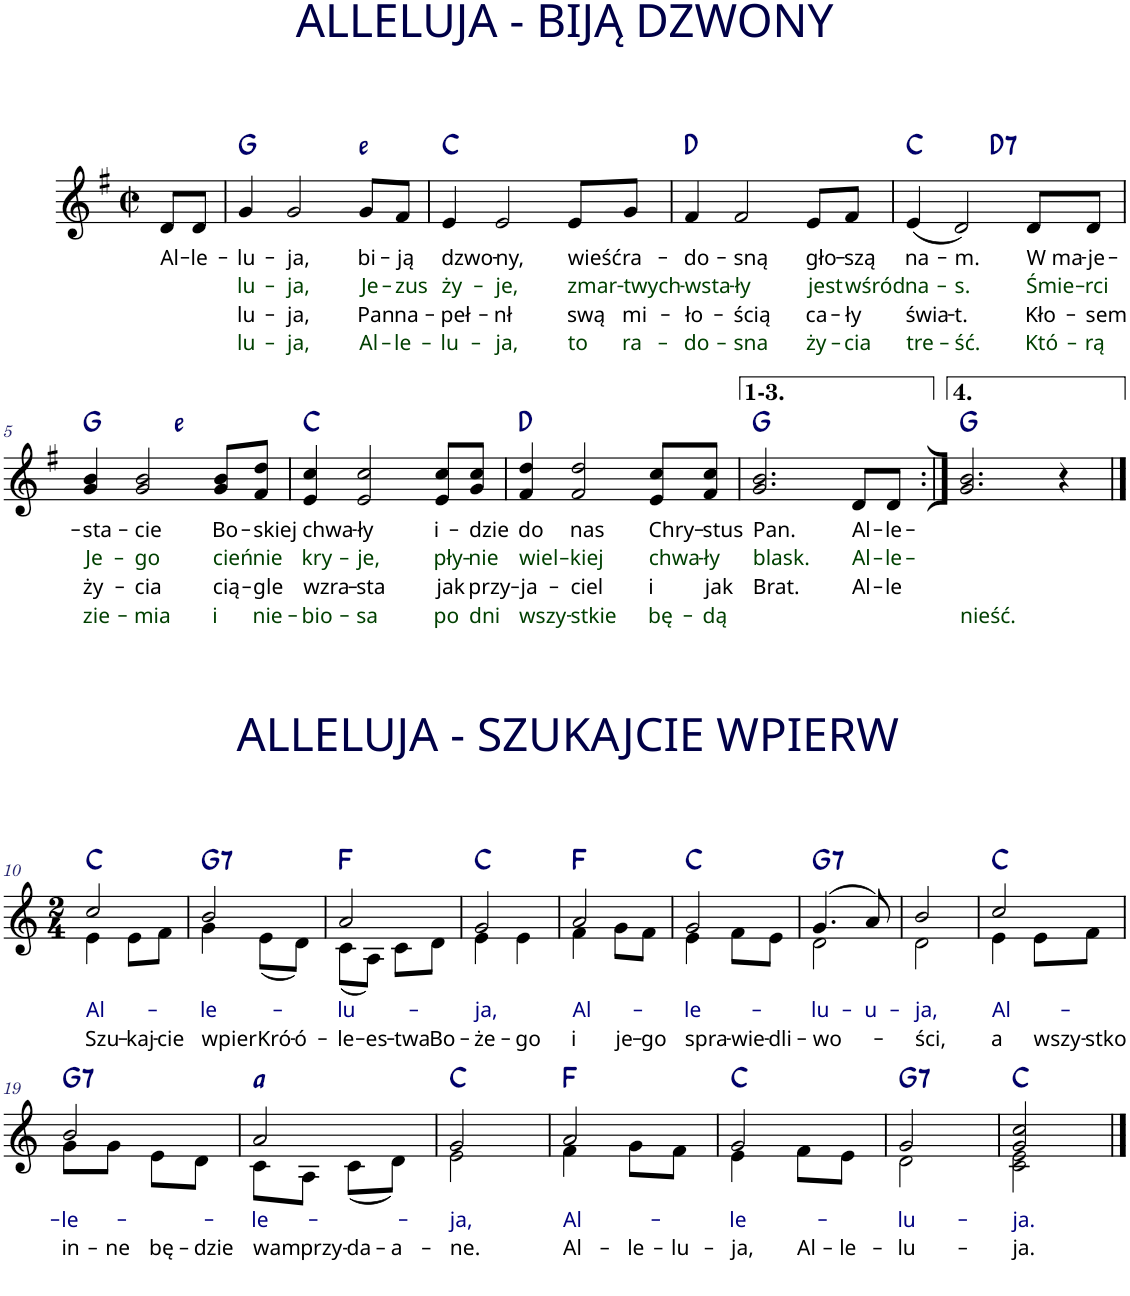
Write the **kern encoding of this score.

**kern	**text	**text	**text	**text	**harte
*part1	*part1	*part1	*part1	*part1	*part1
*staff1	*staff1	*staff1	*staff1	*staff1	*
*I"Kazoo	*	*	*	*	*
*I'Kaz.	*	*	*	*	*
*clefG2	*	*	*	*	*
*k[f#]	*	*	*	*	*
*M2/2	*	*	*	*	*
*met(c|)	*	*	*	*	*
=	=	=	=	=	=
!	!LO:LY:b	!	!	!	!
8d/L	Al-	.	.	.	.
!	!LO:LY:b	!	!	!	!
8d/J	-le-	.	.	.	.
=1	=1	=1	=1	=1	=1
!	!LO:LY:b	!LO:LY:b:color=#003F00	!LO:LY:b	!LO:LY:b:color=#003F00	!
4g/	-lu-	lu-	lu-	lu-	G:maj
!	!LO:LY:b	!LO:LY:b:color=#003F00	!LO:LY:b	!LO:LY:b:color=#003F00	!
2g/	-ja,	-ja,	-ja,	-ja,	.
!	!LO:LY:b	!LO:LY:b:color=#003F00	!LO:LY:b	!LO:LY:b:color=#003F00	!
8g/L	bi-	Je-	Pan	Al-	E:min
!	!LO:LY:b	!LO:LY:b:color=#003F00	!LO:LY:b	!LO:LY:b:color=#003F00	!
8f#/J	-ją	-zus	na-	-le-	.
=2	=2	=2	=2	=2	=2
!	!LO:LY:b	!LO:LY:b:color=#003F00	!LO:LY:b	!LO:LY:b:color=#003F00	!
4e/	dzwo-	ży-	-peł-	-lu-	C:maj
!	!LO:LY:b	!LO:LY:b:color=#003F00	!LO:LY:b	!LO:LY:b:color=#003F00	!
2e/	-ny,	-je,	-nł	-ja,	.
!	!LO:LY:b	!LO:LY:b:color=#003F00	!LO:LY:b	!LO:LY:b:color=#003F00	!
8e/L	wieść	zmar-	swą	to	.
!	!LO:LY:b	!LO:LY:b:color=#003F00	!LO:LY:b	!LO:LY:b:color=#003F00	!
8g/J	ra-	-twych-	mi-	ra-	.
=3	=3	=3	=3	=3	=3
!	!LO:LY:b	!LO:LY:b:color=#003F00	!LO:LY:b	!LO:LY:b:color=#003F00	!
4f#/	-do-	-wsta-	-ło-	-do-	D:maj
!	!LO:LY:b	!LO:LY:b:color=#003F00	!LO:LY:b	!LO:LY:b:color=#003F00	!
2f#/	-sną	-ły	-ścią	-sna	.
!	!LO:LY:b	!LO:LY:b:color=#003F00	!LO:LY:b	!LO:LY:b:color=#003F00	!
8e/L	gło-	jest	ca-	ży-	.
!	!LO:LY:b	!LO:LY:b:color=#003F00	!LO:LY:b	!LO:LY:b:color=#003F00	!
8f#/J	-szą	wśród	-ły	-cia	.
=4	=4	=4	=4	=4	=4
!	!LO:LY:b	!LO:LY:b:color=#003F00	!LO:LY:b	!LO:LY:b:color=#003F00	!
*^	*	*	*	*	*
(4e/	2ryy	na-	na-	świa-	tre-	C:maj
!	!	!LO:LY:b	!LO:LY:b:color=#003F00	!LO:LY:b	!LO:LY:b:color=#003F00	!
2d/)	.	-m.	-s.	-t.	-ść.	.
!	!	!	!	!	!	!LO:H:kt=7
.	2ryy	.	.	.	.	D:7
!	!	!LO:LY:b	!LO:LY:b:color=#003F00	!LO:LY:b	!LO:LY:b:color=#003F00	!
8d/L	.	W ma-	Śmie-	Kło-	Któ-	.
!	!	!LO:LY:b	!LO:LY:b:color=#003F00	!LO:LY:b	!LO:LY:b:color=#003F00	!
8d/J	.	-je-	-rci	-sem	-rą	.
!!LO:LB:g=z	!!
=5	=5	=5	=5	=5	=5	=5
!	!	!LO:LY:b	!LO:LY:b:color=#003F00	!LO:LY:b	!LO:LY:b:color=#003F00	!
4g/ 4b/	2ryy	-sta-	Je-	ży-	zie-	G:maj
!	!	!LO:LY:b	!LO:LY:b:color=#003F00	!LO:LY:b	!LO:LY:b:color=#003F00	!
2g/ 2b/	.	-cie	-go	-cia	-mia	.
.	2ryy	.	.	.	.	E:min
!	!	!LO:LY:b	!LO:LY:b:color=#003F00	!LO:LY:b	!LO:LY:b:color=#003F00	!
8g/ 8b/L	.	Bo-	cień	cią-	i	.
!	!	!LO:LY:b	!LO:LY:b:color=#003F00	!LO:LY:b	!LO:LY:b:color=#003F00	!
8f#/ 8dd/J	.	-skiej	nie	-gle	nie-	.
=6	=6	=6	=6	=6	=6	=6
!	!	!LO:LY:b	!LO:LY:b:color=#003F00	!LO:LY:b	!LO:LY:b:color=#003F00	!
*v	*v	*	*	*	*	*
4e/ 4cc/	chwa-	kry-	wzra-	-bio-	C:maj
!	!LO:LY:b	!LO:LY:b:color=#003F00	!LO:LY:b	!LO:LY:b:color=#003F00	!
2e/ 2cc/	-ły	-je,	-sta	-sa	.
!	!LO:LY:b	!LO:LY:b:color=#003F00	!LO:LY:b	!LO:LY:b:color=#003F00	!
8e/ 8cc/L	i-	pły-	jak	po	.
!	!LO:LY:b	!LO:LY:b:color=#003F00	!LO:LY:b	!LO:LY:b:color=#003F00	!
8g/ 8cc/J	-dzie	-nie	przy-	dni	.
=7	=7	=7	=7	=7	=7
!	!LO:LY:b	!LO:LY:b:color=#003F00	!LO:LY:b	!LO:LY:b:color=#003F00	!
4f#/ 4dd/	do	wiel-	-ja-	wszy-	D:maj
!	!LO:LY:b	!LO:LY:b:color=#003F00	!LO:LY:b	!LO:LY:b:color=#003F00	!
2f#/ 2dd/	nas	-kiej	-ciel	-stkie	.
!	!LO:LY:b	!LO:LY:b:color=#003F00	!LO:LY:b	!LO:LY:b:color=#003F00	!
8e/ 8cc/L	Chry-	chwa-	i	bę-	.
!	!LO:LY:b	!LO:LY:b:color=#003F00	!LO:LY:b	!LO:LY:b:color=#003F00	!
8f#/ 8cc/J	-stus	-ły	jak	-dą	.
=8	=8	=8	=8	=8	=8
!	!LO:LY:b	!LO:LY:b:color=#003F00	!LO:LY:b	!	!
2.g/ 2.b/	Pan.	blask.	Brat.	.	G:maj
!	!LO:LY:b	!LO:LY:b:color=#003F00	!LO:LY:b	!	!
8d/L	Al-	Al-	Al-	.	.
!	!LO:LY:b	!LO:LY:b:color=#003F00	!LO:LY:b	!	!
8d/J	-le-	-le-	-le	.	.
=9:|!	=9:|!	=9:|!	=9:|!	=9:|!	=9:|!
!	!	!	!	!LO:LY:b:color=#003F00	!
2.g/ 2.b/	.	.	.	nieść.	G:maj
4r	.	.	.	.	.
!!LO:LB:g=z
==10	==10	==10	==10	==10	==10
*k[]	*	*	*	*	*
*M2/4	*	*	*	*	*
!	!	!LO:LY:b:color=#00007F	!	!	!
*^	*	*	*	*	*
!	!	!	!	!LO:LY:b	!	!
2cc/	4e\	.	.	Szu-	.	C:maj
!	!	!	!	!LO:LY:b	!	!
.	8e\L	.	.	-kaj-	.	.
!	!	!	!	!LO:LY:b	!	!
.	8f\J	.	.	-cie	.	.
=11	=11	=11	=11	=11	=11	=11
!	!	!	!LO:LY:b:color=#00007F	!	!	!
!	!	!	!	!LO:LY:b	!	!LO:H:kt=7
2b/	4g\	.	.	wpier	.	G:7
!	!	!	!	!LO:LY:b	!	!
.	(8e\L	.	.	Kró-	.	.
!	!	!	!	!LO:LY:b	!	!
.	8d\J)	.	.	-ó-	.	.
=12	=12	=12	=12	=12	=12	=12
!	!	!	!LO:LY:b:color=#00007F	!	!	!
!	!	!	!	!LO:LY:b	!	!
2a/	(8c\L	.	.	-le-	.	F:maj
!	!	!	!	!LO:LY:b	!	!
.	8A\J)	.	.	-es-	.	.
!	!	!	!	!LO:LY:b	!	!
.	8c\L	.	.	-twa	.	.
!	!	!	!	!LO:LY:b	!	!
.	8d\J	.	.	Bo-	.	.
=13	=13	=13	=13	=13	=13	=13
!	!	!	!LO:LY:b:color=#00007F	!	!	!
!	!	!	!	!LO:LY:b	!	!
2g/	4e\	.	.	-że-	.	C:maj
!	!	!	!	!LO:LY:b	!LO:LY:b:color=#00007F	!
.	4e\	.	.	-go	...	.
=14	=14	=14	=14	=14	=14	=14
!	!	!	!LO:LY:b:color=#00007F	!	!	!
!	!	!	!	!LO:LY:b	!	!
2a/	4f\	.	.	i	.	F:maj
!	!	!	!	!LO:LY:b	!	!
.	8g\L	.	.	je-	.	.
!	!	!	!	!LO:LY:b	!	!
.	8f\J	.	.	-go	.	.
=15	=15	=15	=15	=15	=15	=15
!	!	!	!LO:LY:b:color=#00007F	!	!	!
!	!	!	!	!LO:LY:b	!	!
2g/	4e\	.	.	spra-	.	C:maj
!	!	!	!	!LO:LY:b	!	!
.	8f\L	.	.	-wie-	.	.
!	!	!	!	!LO:LY:b	!	!
.	8e\J	.	.	-dli-	.	.
=16	=16	=16	=16	=16	=16	=16
!	!	!	!LO:LY:b:color=#00007F	!	!	!
!	!	!	!	!LO:LY:b	!	!LO:H:kt=7
(4.g/	2d\	.	.	-wo-	.	G:7
!	!	!	!LO:LY:b:color=#00007F	!	!	!
8a/)	.	.	-u-	.	.	.
=17	=17	=17	=17	=17	=17	=17
!	!	!	!LO:LY:b:color=#00007F	!	!	!
!	!	!	!	!LO:LY:b	!	!
2b/	2d\	.	.	-ści,	.	.
=18	=18	=18	=18	=18	=18	=18
!	!	!	!LO:LY:b:color=#00007F	!	!	!
!	!	!	!	!LO:LY:b	!	!
2cc/	4e\	.	.	a	.	C:maj
!	!	!	!	!LO:LY:b	!	!
.	8e\L	.	.	wszy-	.	.
!	!	!	!	!LO:LY:b	!	!
.	8f\J	.	.	-stko	.	.
!!LO:LB:g=z	!!
=19	=19	=19	=19	=19	=19	=19
!	!	!	!LO:LY:b:color=#00007F	!	!	!
!	!	!	!	!LO:LY:b	!	!LO:H:kt=7
2b/	8g\L	.	.	in-	.	G:7
!	!	!	!	!LO:LY:b	!	!
.	8g\J	.	.	-ne	.	.
!	!	!	!	!LO:LY:b	!	!
.	8e\L	.	.	bę-	.	.
!	!	!	!	!LO:LY:b	!	!
.	8d\J	.	.	-dzie	.	.
=20	=20	=20	=20	=20	=20	=20
!	!	!	!LO:LY:b:color=#00007F	!	!	!
!	!	!	!	!LO:LY:b	!	!
2a/	8c\L	.	.	wam	.	A:min
!	!	!	!	!LO:LY:b	!	!
.	8A\J	.	.	przy-	.	.
!	!	!	!	!LO:LY:b	!	!
.	(8c\L	.	.	-da-	.	.
!	!	!	!	!LO:LY:b	!	!
.	8d\J)	.	.	-a-	.	.
=21	=21	=21	=21	=21	=21	=21
!	!	!	!LO:LY:b:color=#00007F	!	!	!
!	!	!	!	!LO:LY:b	!	!
2g/	2e\	.	.	-ne.	.	C:maj
=22	=22	=22	=22	=22	=22	=22
!	!	!	!LO:LY:b:color=#00007F	!	!	!
!	!	!	!	!LO:LY:b	!	!
2a/	4f\	.	.	Al-	.	F:maj
!	!	!	!	!LO:LY:b	!	!
.	8g\L	.	.	-le-	.	.
!	!	!	!	!LO:LY:b	!	!
.	8f\J	.	.	-lu-	.	.
=23	=23	=23	=23	=23	=23	=23
!	!	!	!LO:LY:b:color=#00007F	!	!	!
!	!	!	!	!LO:LY:b	!	!
2g/	4e\	.	.	-ja,	.	C:maj
!	!	!	!	!LO:LY:b	!	!
.	8f\L	.	.	Al-	.	.
!	!	!	!	!LO:LY:b	!	!
.	8e\J	.	.	-le-	.	.
=24	=24	=24	=24	=24	=24	=24
!	!	!	!LO:LY:b:color=#00007F	!	!	!
!	!	!	!	!LO:LY:b	!	!LO:H:kt=7
2g/	2d\	.	.	-lu-	.	G:7
=25	=25	=25	=25	=25	=25	=25
!	!	!	!LO:LY:b:color=#00007F	!	!	!
!	!	!	!	!LO:LY:b	!	!
2g/ 2cc/	2c\ 2e\	.	.	-ja.	.	C:maj
*v	*v	*	*	*	*	*
==	==	==	==	==	==
*-	*-	*-	*-	*-	*-
